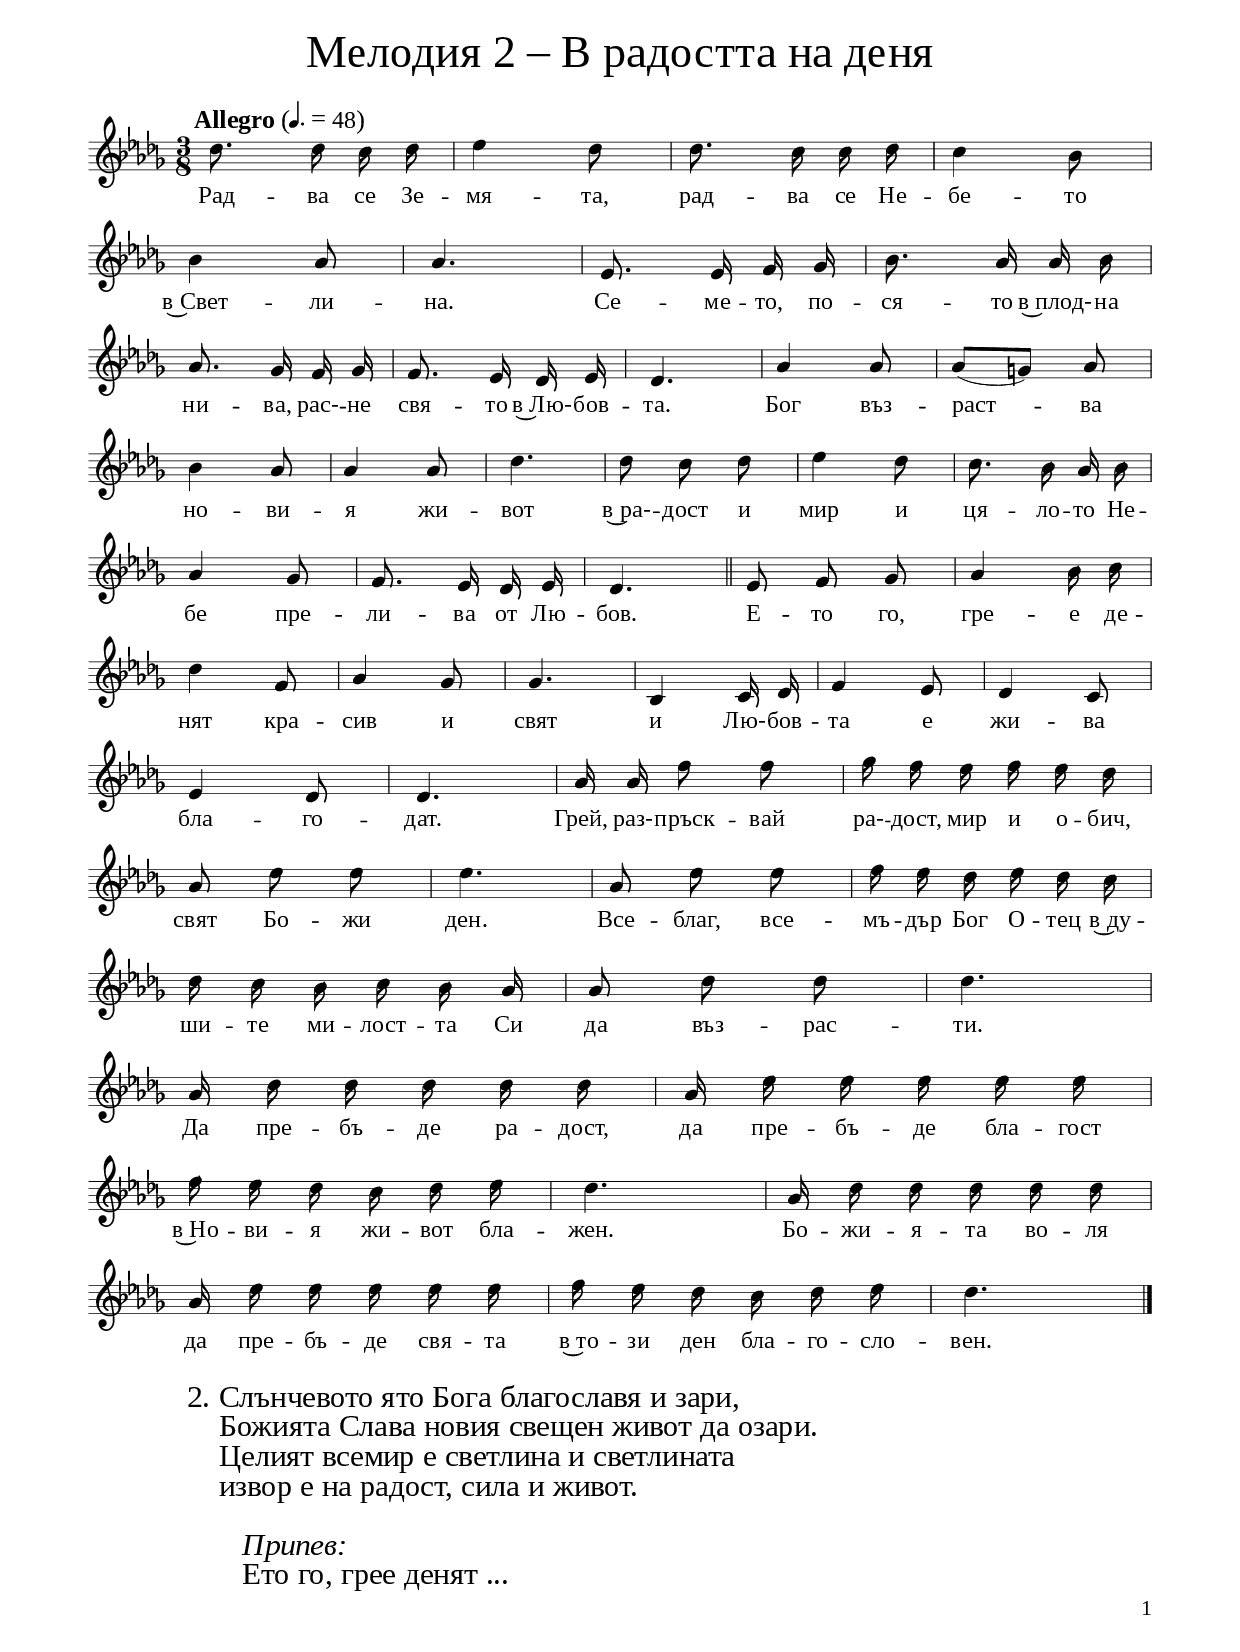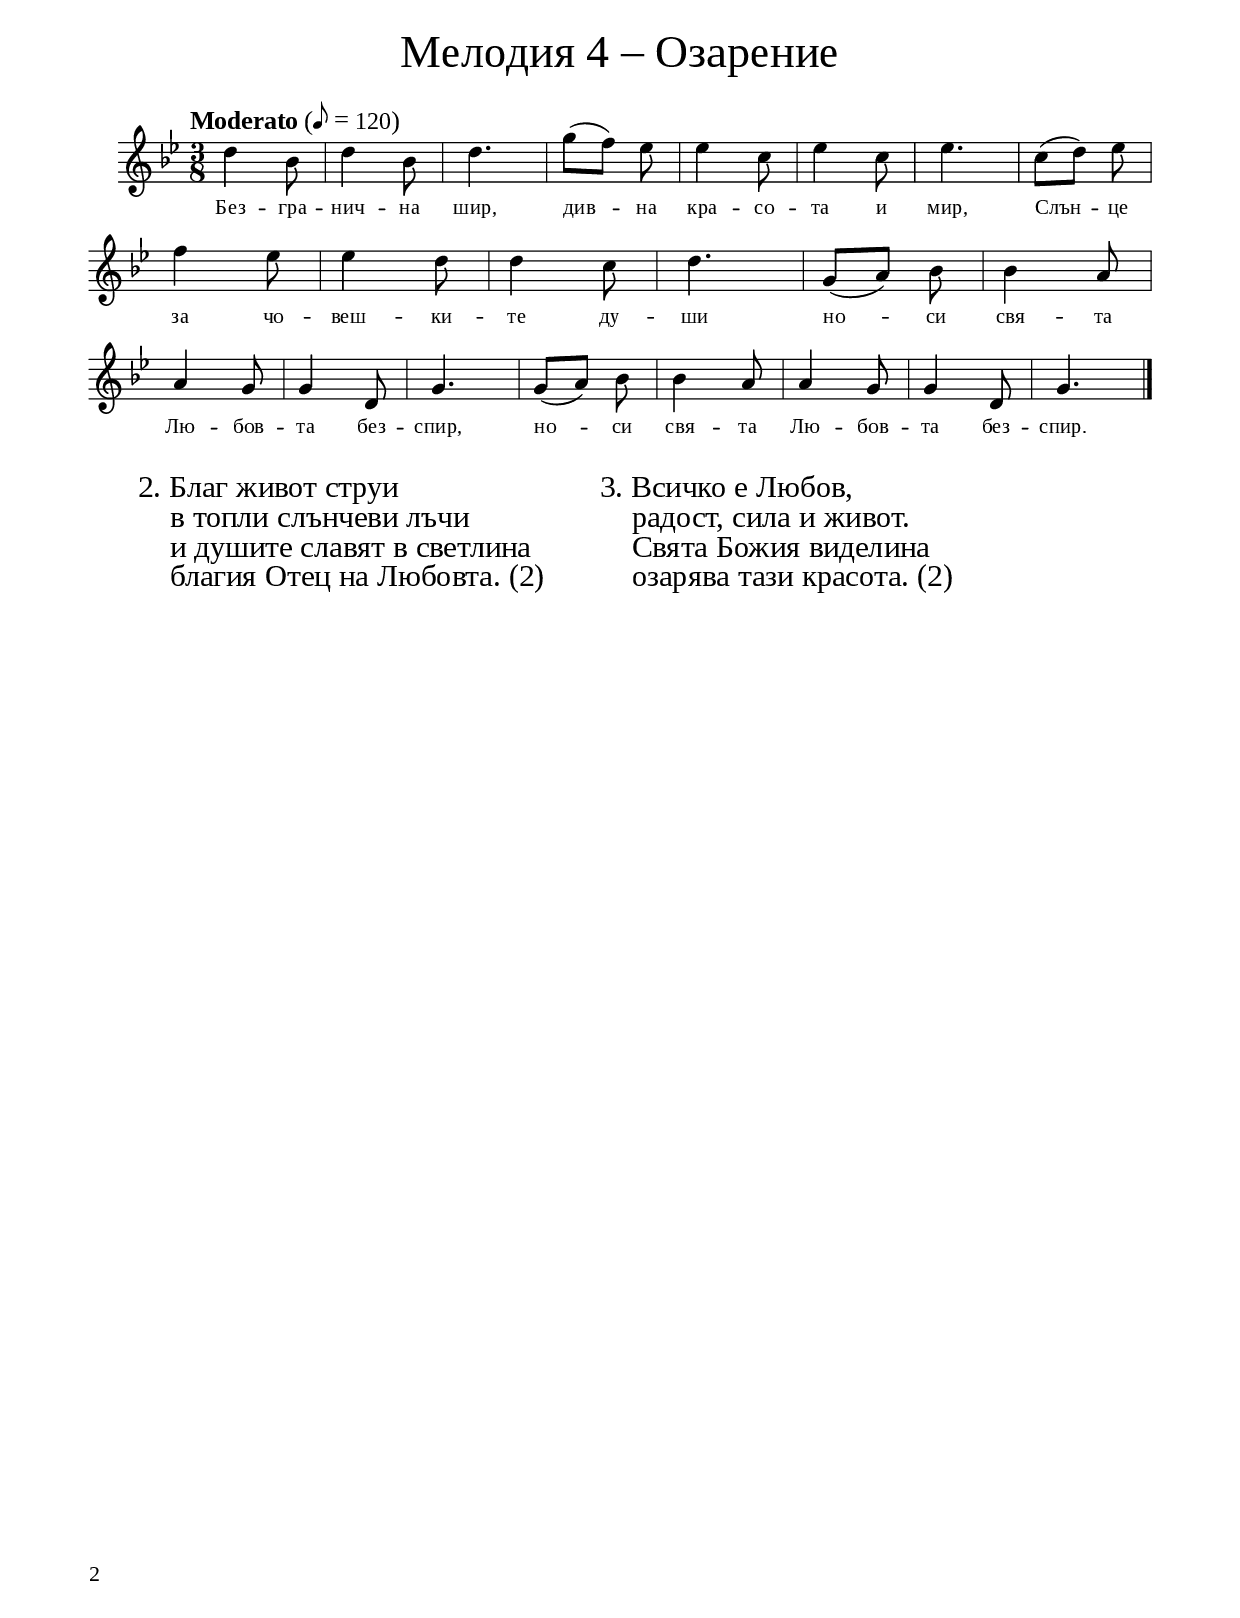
\version "2.24.4"

% include paper part and global functions
\include "include/globals.ily"

\bookpart {
  \label #'ref251_1
  \tocItem \markup "Мелодия 2 – В радостта на деня"
  \paper {
    print-all-headers = ##t
    print-page-number = ##t
    print-first-page-number = ##t

    % put page numbers on the bottom
    oddHeaderMarkup = \markup ""
    evenHeaderMarkup = \markup ""
    oddFooterMarkup = \markup
    \fill-line {
      ""
      \if \should-print-page-number \fromproperty #'page:page-number-string
    }
    evenFooterMarkup = \markup
    \fill-line {
      \if \should-print-page-number \fromproperty #'page:page-number-string
      ""
    }

    left-margin = 1.5\cm
    right-margin = 1.5\cm
    top-margin = 1.6\cm
    bottom-margin = 1.2\cm
    ragged-bottom = ##t % do not spread the staves to fill the whole vertical space

    % change distance between staves
    system-system-spacing =
    #'((basic-distance . 11)
       (minimum-distance . 6)
       (padding . 1)
       (stretchability . 12))
  }
  \score {
      \layout {
        indent = 0.0\cm % remove first line indentation
        ragged-last = ##f % do spread last line to fill the whole space
        \override Staff.BarLine.thick-thickness = #4 %make the end and repeat bars thiner
        \override Score.VoltaBracket.font-size = #-1.7 % make the repeat number fontsize smaller
        

        \context {
          \Score
          \omit BarNumber %remove bar numbers
          \override KeySignature.X-offset = #-1.2 % decrease keysigniture offset
          \override TimeSignature.X-offset = #-1.8 % decrease time signiture offset
          \override MetronomeMark.font-size = #1.5 % increase the tempo fontsize
          \override TupletNumber.font-size = #0.4 % increase the triol number

        } % context

        \context {
          % change staff size
          \Staff
          fontSize = #+0 % affects notes size only
          \override StaffSymbol.staff-space = #(magstep -3)
          \override StaffSymbol.thickness = #0.5
          \override BarLine.hair-thickness = #1
          %\override StaffSymbol.ledger-line-thickness = #'(0 . 0)
        }

        \context {
          % adjust space between staff and lyrics and between the two lyric lines
          \Lyrics
          \override VerticalAxisGroup.nonstaff-relatedstaff-spacing = #'((padding . 1))
          \override VerticalAxisGroup.nonstaff-nonstaff-spacing = #'((minimum-distance . 2))
          includeGraceNotes = ##t
        }
      } % layout

    \new Voice \absolute {
      \clef treble
      \key des \major
      \time 3/8
      \tempoFunc "Allegro" 4. "48"
      \autoBeamOff
      des''8. des''16 c''16 des''16
      | % 2
      es''4 des''8 | % 3
      des''8. c''16 c''16 des''16
      | % 4
      c''4 bes'8 \break | % 5
      bes'4  as'8 | % 6
      as'4. | % 7
      es'8.  es'16  f'16  ges'16  | % 8
      bes'8.  as'16  as'16 bes'16 \break | % 9
      as'8.  ges'16  f'16  ges'16 |
      f'8.  es'16  des'16  es'16 | % 11
      des'4. | % 12
      as'4  as'8   | % 13
      as'8 [(  g'8 )]  as'8 \break| % 14
      bes'4  as'8  | % 15
      as'4  as'8 | % 16
      des''4.  | % 17
      des''8 c''8 des''8 | % 18
      es''4 des''8 | % 19
      c''8. bes'16  as'16 bes'16 \break |

      as'4  ges'8  | % 21
      f'8.  es'16  des'16  es'16 | % 22
      des'4. \bar "||"
      es'8  f'8  ges'8 | % 24
      as'4 bes'16 c''16 \break | % 25
      des''4  f'8 | % 26
      as'4  ges'8 | % 27
      ges'4. | % 28
      bes4  c'16  des'16   | % 29
      f'4  es'8  |
      des'4  c'8  \break | % 31
      es'4  des'8 | % 32
      des'4. | % 33
      as'16  as'16 f''8 f''8 | % 34
      ges''16 f''16 es''16 f''16
      es''16 des''16 \break  | % 35
      as'8 es''8 es''8 | % 36
      es''4.  | % 37
      as'8 es''8 es''8   | % 38
      f''16 es''16 des''16 es''16
      des''16 c''16 \break| % 39
      des''16 c''16 bes'16 c''16
      bes'16  as'16 |
      as'8 des''8 des''8 | % 41
      des''4. \break | % 42
      as'16 des''16 des''16 des''16
      des''16 des''16  | % 43
      as'16 es''16 es''16 es''16
      es''16 es''16 \break | % 44
      f''16 es''16 des''16 c''16
      des''16 es''16 | % 45
      des''4. | % 46
      as'16 des''16 des''16 des''16
      des''16 des''16 \break | % 47
      as'16 es''16 es''16 es''16
      es''16 es''16 | % 48
      f''16 es''16 des''16 c''16
      des''16 es''16 | % 49
      des''4. \bar "|."
    }

    \addlyrics {
      Рад -- ва се Зе -- мя -- та, рад --
      ва се Не -- бе -- то в~Свет -- ли
      -- на. Се -- ме -- то, по -- ся -- то
      "в~плод-" -- на ни -- ва, "рас-" -- не
      свя -- то "в~Лю-" -- бов -- та. Бог
      въз -- раст -- ва но -- ви -- я
      жи -- вот "в~ра-" -- дост и мир и
      ця -- ло -- то Не -- бе пре -- ли --
      ва от Лю -- бов. Е -- то го, гре --
      е де -- нят кра -- сив и свят и
      "Лю-" -- бов -- та е жи -- ва бла --
      го -- дат. Грей, "раз-" -- "пръск" -- вай
      "ра-" -- дост, мир и о -- бич, свят
      Бо -- жи ден. Все -- благ, все --
      мъ -- дър Бог О -- тец в~ду -- ши
      -- те ми -- лост -- та Си да въз --
      рас -- ти. Да пре -- бъ -- де ра --
      дост, да пре -- бъ -- де бла --
      гост в~Но -- ви -- я жи -- вот бла
      -- жен. Бо -- жи -- я -- та во -- ля
      да пре -- бъ -- де свя -- та в~то
      -- зи ден бла -- го -- сло -- вен.}

      \header {
        title = \titleFunc #'ref_desc_20 "Мелодия 2 – В радостта на деня" " Melodija 2 – V radostta na denja"
      }

      \midi{}

    } % score

    \markup \fontsize #bgCoupletFontSize {
      \hspace #10
      \override #`(baseline-skip . ,bgCoupletBaselineSkip)
      \column {
        \line {  2. Слънчевото ято Бога благославя и зари,}

        \line {   "   " Божията Слава новия свещен живот да озари.}

        \line {   "   " Целият всемир е светлина и светлината}

        \line {   "   " извор е на радост, сила и живот.}
        \line {   "   " }
        \line \italic {   "      " Припев:}
        \line {   "      " Ето го, грее денят ...}


      }

    } % markup
    \markup \empty-two

    \label #'ref251_2
    \tocItem \markup "Мелодия 4 – Озарение"
    \score {
      \include "include/score-layout.ily"

      \new Voice \absolute {
        \clef treble
        \key g \minor
        \time 3/8
        \tempoFunc "Moderato" 8 "120"
        \autoBeamOff
        d''4 bes'8 | % 2
        d''4 bes'8 | % 3
        d''4. | % 4
        g''8 ( [ f''8 ) ] es''8 | % 5
        es''4 c''8 | % 6
        es''4 c''8 | % 7
        es''4. | % 8
        c''8 ( [ d''8 ) ] es''8 \break | % 9
        f''4 es''8 |
        es''4 d''8 | % 11
        d''4 c''8 | % 12
        d''4. | % 13
        g'8 ( [  a'8 ) ] bes'8 | % 14
        bes'4  a'8 \break | % 15
        a'4  g'8 | % 16
        g'4  d'8 | % 17
        g'4. | % 18
        g'8 ( [  a'8 ) ] bes'8 | % 19
        bes'4  a'8 |
        a'4  g'8 | % 21
        g'4  d'8 | % 22
        g'4. \bar "|."
      }

      \addlyrics {
        Без -- гра -- нич -- на шир, див
        -- на кра -- со -- та и мир,
        Слън -- це за чо -- веш -- ки --
        те ду -- ши но -- си свя -- та
        Лю -- бов -- та без -- спир, но --
        си свя -- та Лю -- бов -- та без --
        спир.}

        \header {
          title = \titleFunc #'ref_desc_20 "Мелодия 4 – Озарение" "Melodija – Ozarenie"
        }

        \midi{}

      } % score





      \markup \fontsize #bgCoupletFontSize {
        \hspace #5
        \override #`(baseline-skip . ,bgCoupletBaselineSkip)
        \column {
          \line {   2.  Благ живот струи }
          \line {   "   " в топли слънчеви лъчи }
          \line {   "   " и душите славят в светлина }
          \line {   "   " благия Отец на Любовта. (2) }

        }

        \hspace #5
        \override #`(baseline-skip . ,bgCoupletBaselineSkip)
        \column {

          \line {   3. Всичко е Любов, }
          \line {   "   " радост, сила и живот. }
          \line {   "   " Свята Божия виделина }
          \line {   "   " озарява тази красота. (2)}

        }

      }

    } % bookpart

    % Più mosso
    %